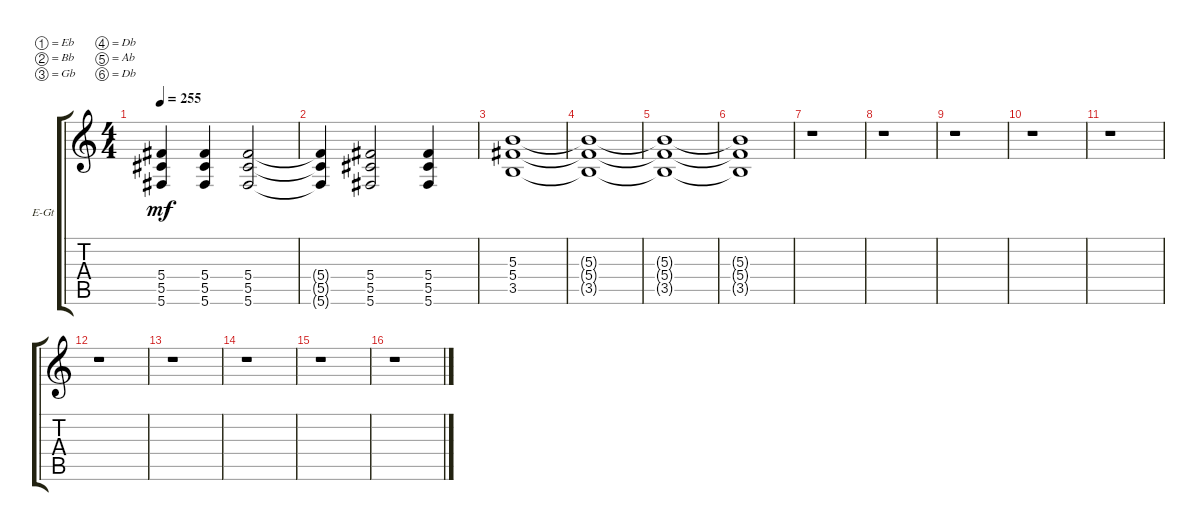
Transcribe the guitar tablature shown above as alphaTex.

\bracketExtendMode groupsimilarinstruments
\firstSystemTrackNameOrientation horizontal
\otherSystemsTrackNameOrientation horizontal
\track ("Electric Guitar" "E-Gt") {instrument distortionguitar}
\staff {score tabs}
\tuning (Eb4 Bb3 Gb3 Db3 Ab2 Db2)
\ts (4 4)
\tempo 255
\clef g2
\scale
0.333333
\ks c
(5.6{t} 5.4{t} 5.5{t}).4{dy mf} (5.6 5.4 5.5).4 (5.6 5.4 5.5).2 |
\scale
0.333333 (5.6{t} 5.4{t} 5.5{t}).4 (5.6 5.4 5.5).2 (5.6 5.4 5.5).4 |
\scale
0.333333 (3.5 5.3 5.4).1 |
\scale
0.333333 (3.5{t} 5.3{t} 5.4{t}).1 |
\scale
0.333333 (3.5{t} 5.3{t} 5.4{t}).1 |
\scale
0.333333 (3.5{t} 5.3{t} 5.4{t}).1 |
\scale
0.333333 r.1 |
\scale
0.333333 r.1 |
\scale
0.333333 r.1 |
\scale
0.333333 r.1 |
\scale
0.333333 r.1 |
\scale
0.333333 r.1 |
\scale
0.333333 r.1 |
\scale
0.333333 r.1 |
\scale
0.333333 r.1 |
\scale
0.333333 r.1
